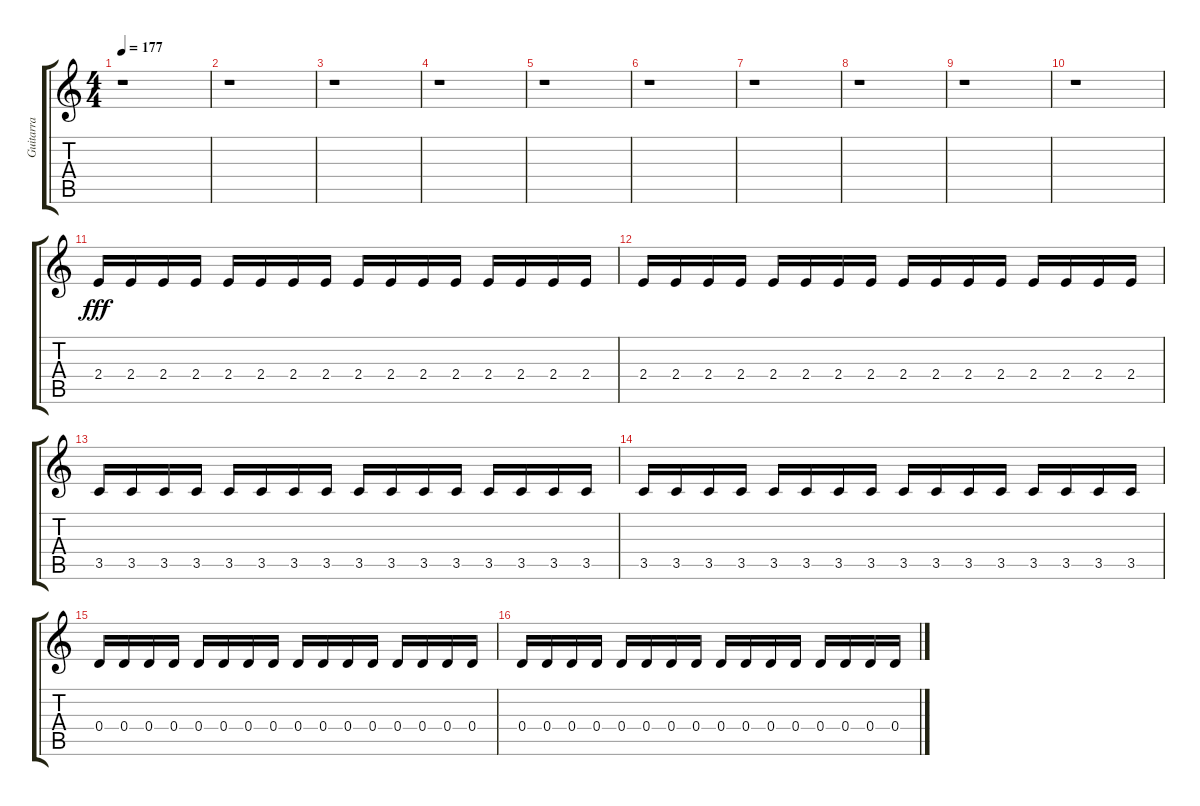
\track ("Guitarra" "Guitarra") {instrument distortionguitar}
\staff {score tabs}
\tuning (E4 B3 G3 D3 A2 E2) {hide}
\ts (4 4)
\tempo 177
\clef g2
\ks c
r.1{dy fff} |
r.1 |
r.1 |
r.1 |
r.1 |
r.1 |
r.1 |
r.1 |
r.1 |
r.1 |
2.4.16 2.4.16 2.4.16 2.4.16 2.4.16 2.4.16 2.4.16 2.4.16 2.4.16 2.4.16 2.4.16 2.4.16 2.4.16 2.4.16 2.4.16 2.4.16 |
2.4.16 2.4.16 2.4.16 2.4.16 2.4.16 2.4.16 2.4.16 2.4.16 2.4.16 2.4.16 2.4.16 2.4.16 2.4.16 2.4.16 2.4.16 2.4.16 |
3.5.16 3.5.16 3.5.16 3.5.16 3.5.16 3.5.16 3.5.16 3.5.16 3.5.16 3.5.16 3.5.16 3.5.16 3.5.16 3.5.16 3.5.16 3.5.16 |
3.5.16 3.5.16 3.5.16 3.5.16 3.5.16 3.5.16 3.5.16 3.5.16 3.5.16 3.5.16 3.5.16 3.5.16 3.5.16 3.5.16 3.5.16 3.5.16 |
0.4.16 0.4.16 0.4.16 0.4.16 0.4.16 0.4.16 0.4.16 0.4.16 0.4.16 0.4.16 0.4.16 0.4.16 0.4.16 0.4.16 0.4.16 0.4.16 |
0.4.16 0.4.16 0.4.16 0.4.16 0.4.16 0.4.16 0.4.16 0.4.16 0.4.16 0.4.16 0.4.16 0.4.16 0.4.16 0.4.16 0.4.16 0.4.16
